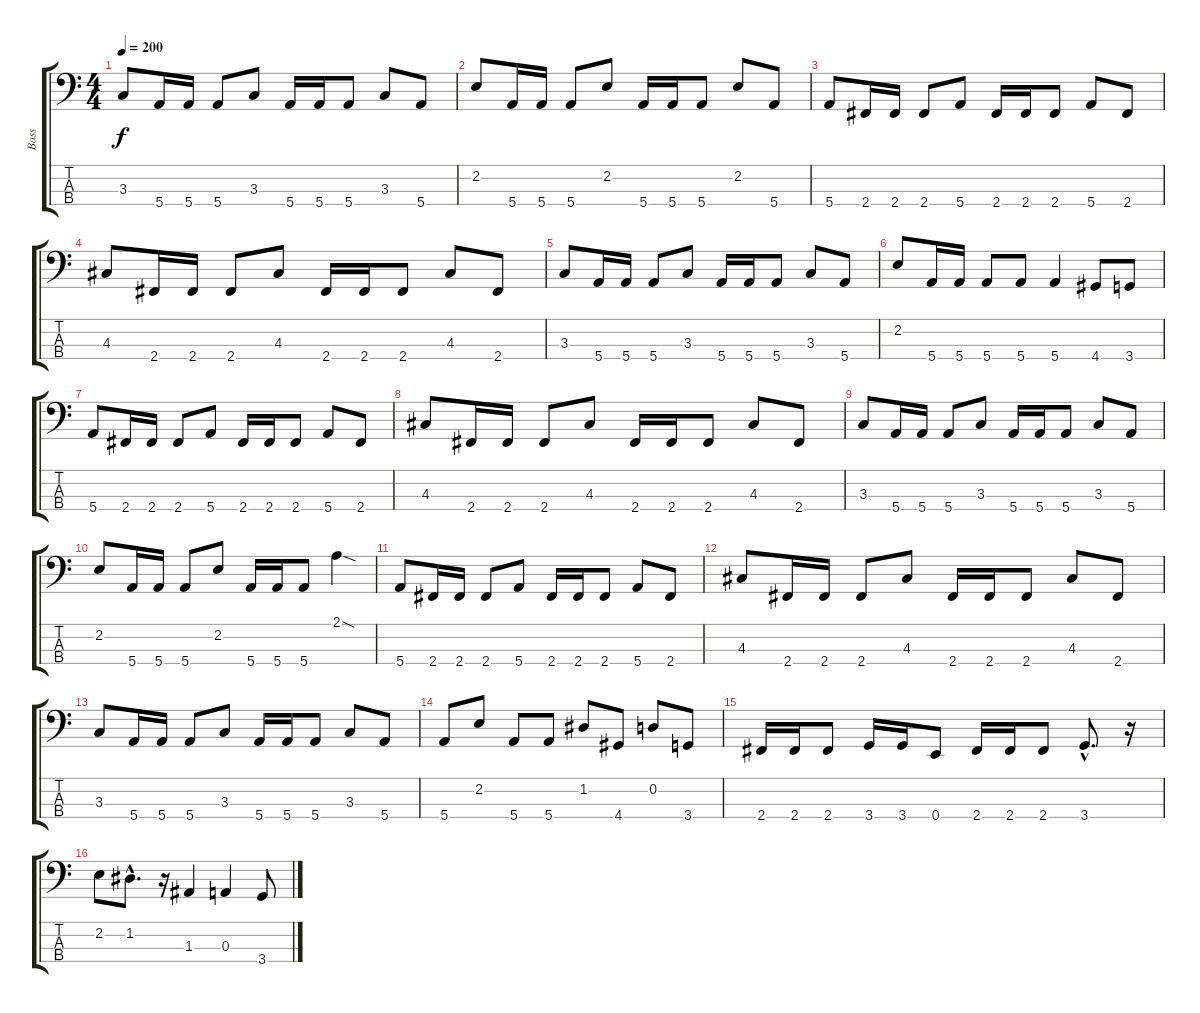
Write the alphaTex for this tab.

\track ("Bass" "Bass") {instrument electricbassfinger}
\staff {score tabs}
\tuning (G2 D2 A1 E1) {hide}
\ts (4 4)
\tempo 200
\clef f4
\ks c
3.3.8{dy f} 5.4.16 5.4.16 5.4.8 3.3.8 5.4.16 5.4.16 5.4.8 3.3.8 5.4.8 |
2.2.8 5.4.16 5.4.16 5.4.8 2.2.8 5.4.16 5.4.16 5.4.8 2.2.8 5.4.8 |
5.4.8 2.4.16 2.4.16 2.4.8 5.4.8 2.4.16 2.4.16 2.4.8 5.4.8 2.4.8 |
4.3.8 2.4.16 2.4.16 2.4.8 4.3.8 2.4.16 2.4.16 2.4.8 4.3.8 2.4.8 |
3.3.8 5.4.16 5.4.16 5.4.8 3.3.8 5.4.16 5.4.16 5.4.8 3.3.8 5.4.8 |
2.2.8 5.4.16 5.4.16 5.4.8 5.4.8 5.4.4 4.4.8 3.4.8 |
5.4.8 2.4.16 2.4.16 2.4.8 5.4.8 2.4.16 2.4.16 2.4.8 5.4.8 2.4.8 |
4.3.8 2.4.16 2.4.16 2.4.8 4.3.8 2.4.16 2.4.16 2.4.8 4.3.8 2.4.8 |
3.3.8 5.4.16 5.4.16 5.4.8 3.3.8 5.4.16 5.4.16 5.4.8 3.3.8 5.4.8 |
2.2.8 5.4.16 5.4.16 5.4.8 2.2.8 5.4.16 5.4.16 5.4.8 2.1{sod}.4 |
5.4.8 2.4.16 2.4.16 2.4.8 5.4.8 2.4.16 2.4.16 2.4.8 5.4.8 2.4.8 |
4.3.8 2.4.16 2.4.16 2.4.8 4.3.8 2.4.16 2.4.16 2.4.8 4.3.8 2.4.8 |
3.3.8 5.4.16 5.4.16 5.4.8 3.3.8 5.4.16 5.4.16 5.4.8 3.3.8 5.4.8 |
5.4.8 2.2.8 5.4.8 5.4.8 1.2.8 4.4.8 0.2.8 3.4.8 |
2.4.16 2.4.16 2.4.8 3.4.16 3.4.16 0.4.8 2.4.16 2.4.16 2.4.8 3.4{hac}.8{d} r.16 |
2.2.8 1.2{hac}.8{d} r.16 1.3.4 0.3.4 3.4.8
